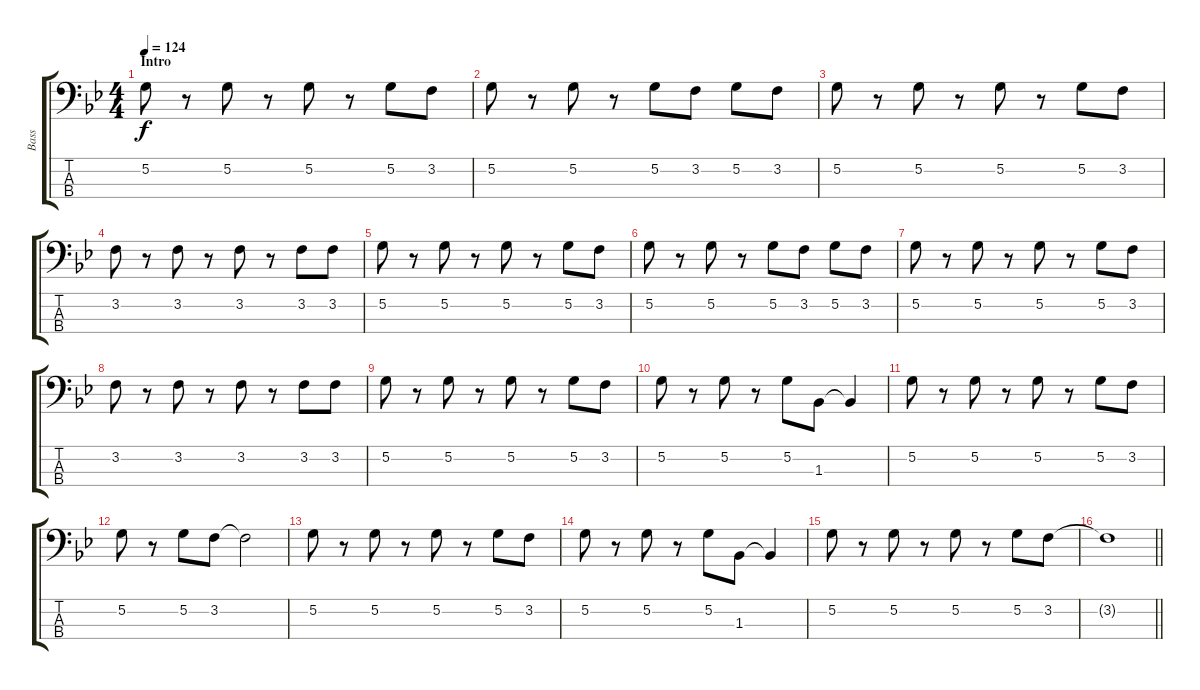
\track ("Bass" "Bass") {instrument electricbassfinger}
\staff {score tabs}
\tuning (G2 D2 A1 E1) {hide}
\ts (4 4)
\section ("" "Intro")
\tempo 124
\clef f4
\ks gminor
5.2.8{dy f instrument electricbassfinger} r.8 5.2.8 r.8 5.2.8 r.8 5.2.8 3.2.8 |
5.2.8 r.8 5.2.8 r.8 5.2.8 3.2.8 5.2.8 3.2.8 |
5.2.8 r.8 5.2.8 r.8 5.2.8 r.8 5.2.8 3.2.8 |
3.2.8 r.8 3.2.8 r.8 3.2.8 r.8 3.2.8 3.2.8 |
5.2.8 r.8 5.2.8 r.8 5.2.8 r.8 5.2.8 3.2.8 |
5.2.8 r.8 5.2.8 r.8 5.2.8 3.2.8 5.2.8 3.2.8 |
5.2.8 r.8 5.2.8 r.8 5.2.8 r.8 5.2.8 3.2.8 |
3.2.8 r.8 3.2.8 r.8 3.2.8 r.8 3.2.8 3.2.8 |
5.2.8 r.8 5.2.8 r.8 5.2.8 r.8 5.2.8 3.2.8 |
5.2.8 r.8 5.2.8 r.8 5.2.8 1.3.8 1.3{t}.4 |
5.2.8 r.8 5.2.8 r.8 5.2.8 r.8 5.2.8 3.2.8 |
5.2.8 r.8 5.2.8 3.2.8 3.2{t}.2 |
5.2.8 r.8 5.2.8 r.8 5.2.8 r.8 5.2.8 3.2.8 |
5.2.8 r.8 5.2.8 r.8 5.2.8 1.3.8 1.3{t}.4 |
5.2.8 r.8 5.2.8 r.8 5.2.8 r.8 5.2.8 3.2.8 |
\barLineRight lightlight
3.2{t}.1
